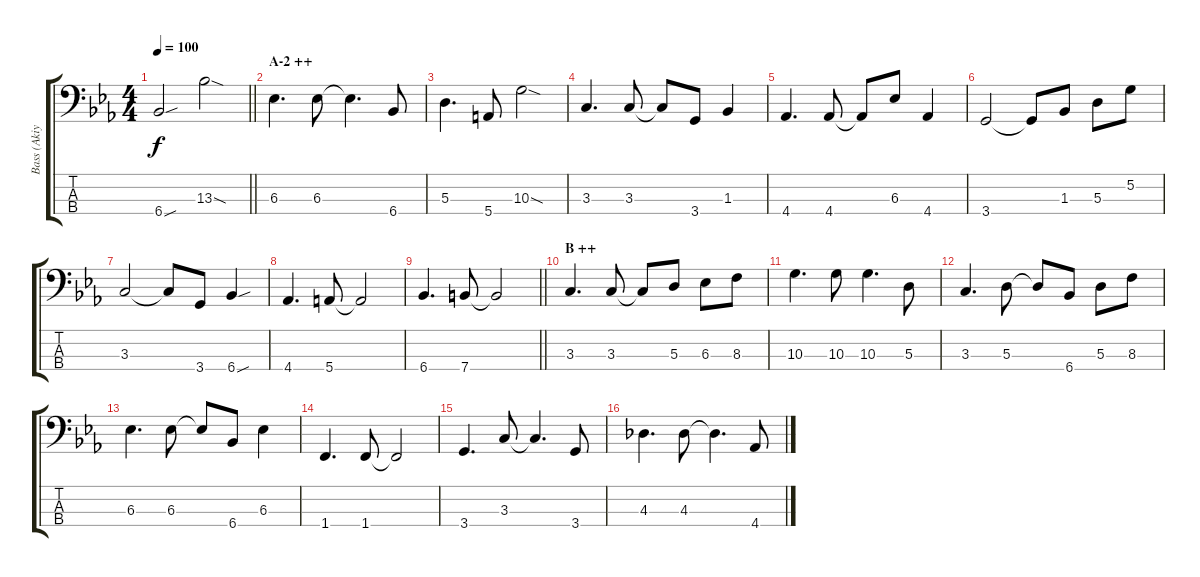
\track ("Bass (Akiyama Mio)" "Bass (Akiy") {instrument electricbassfinger}
\staff {score tabs}
\tuning (G2 D2 A1 E1) {hide}
\ts (4 4)
\tempo 100
\clef f4
\barLineRight lightlight
\ks eb
6.4{sou}.2{dy f} 13.3{sod}.2 |
\section ("" "A-2 ++")
6.3.4{d} 6.3.8 6.3{t}.4{d} 6.4.8 |
5.3.4{d} 5.4.8 10.3{sod}.2 |
3.3.4{d} 3.3.8 3.3{t}.8 3.4.8 1.3.4 |
4.4.4{d} 4.4.8 4.4{t}.8 6.3.8 4.4.4 |
3.4.2 3.4{t}.8 1.3.8 5.3.8 5.2.8 |
3.3.2 3.3{t}.8 3.4.8 6.4{sou}.4 |
4.4.4{d} 5.4.8 5.4{t}.2 |
\barLineRight lightlight
6.4.4{d} 7.4.8 7.4{t}.2 |
\section ("" "B ++")
3.3.4{d} 3.3.8 3.3{t}.8 5.3.8 6.3.8 8.3.8 |
10.3.4{d} 10.3.8 10.3.4{d} 5.3.8 |
3.3.4{d} 5.3.8 5.3{t}.8 6.4.8 5.3.8 8.3.8 |
6.3.4{d} 6.3.8 6.3{t}.8 6.4.8 6.3.4 |
1.4.4{d} 1.4.8 1.4{t}.2 |
3.4.4{d} 3.3.8 3.3{t}.4{d} 3.4.8 |
4.3.4{d} 4.3.8 4.3{t}.4{d} 4.4.8
